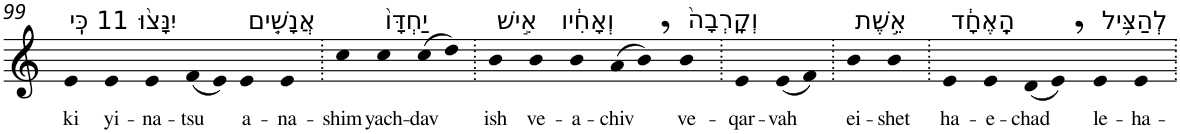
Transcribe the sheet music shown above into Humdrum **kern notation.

**kern	**text
*part1	*part1
*staff1	*staff1
*I"Piano	*
*I'Pno	*
!!LO:PB:g=z
*clefG2	*
*k[]	*
=99	=99
!LO:TX:a:t=11 כִּֽי	!
!	!LO:LY:b
4e	ki
!LO:TX:a:t=יִנָּצ֨וּ	!
!	!LO:LY:b
4e	yi-
!	!LO:LY:b
4e	-na-
!	!LO:LY:b
(8f	-tsu
8e)	.
!LO:TX:a:t=אֲנָשִׁ֤ים	!
!	!LO:LY:b
4e	a-
!	!LO:LY:b
4e	-na-
=100.	=100.
!	!LO:LY:b
4cc	-shim
!LO:TX:a:t=יַחְדָּו֙	!
!	!LO:LY:b
4cc	yach-
!	!LO:LY:b
(8cc	-dav
8dd)	.
=101.	=101.
!LO:TX:a:t=אִ֣ישׁ	!
!	!LO:LY:b
4b	ish
!LO:TX:a:t=וְאָחִ֔יו	!
!	!LO:LY:b
4b	ve-
!	!LO:LY:b
4b	-a-
!	!LO:LY:b
(8a	-chiv
8b,)	.
!LO:TX:a:t=וְקָֽרְבָה֙	!
!	!LO:LY:b
4b	ve-
=102.	=102.
!	!LO:LY:b
4e	-qar-
!	!LO:LY:b
(8e	-vah
8f)	.
=103.	=103.
!LO:TX:a:t=אֵ֣שֶׁת	!
!	!LO:LY:b
4b	ei-
!	!LO:LY:b
4b	-shet
=104.	=104.
!LO:TX:a:t=הָֽאֶחָ֔ד	!
!	!LO:LY:b
4e	ha-
!	!LO:LY:b
4e	-e-
!	!LO:LY:b
(8d	-chad
8e,)	.
!LO:TX:a:t=לְהַצִּ֥יל	!
!	!LO:LY:b
4e	le-
!	!LO:LY:b
4e	-ha-
=.	=.
*-	*-
